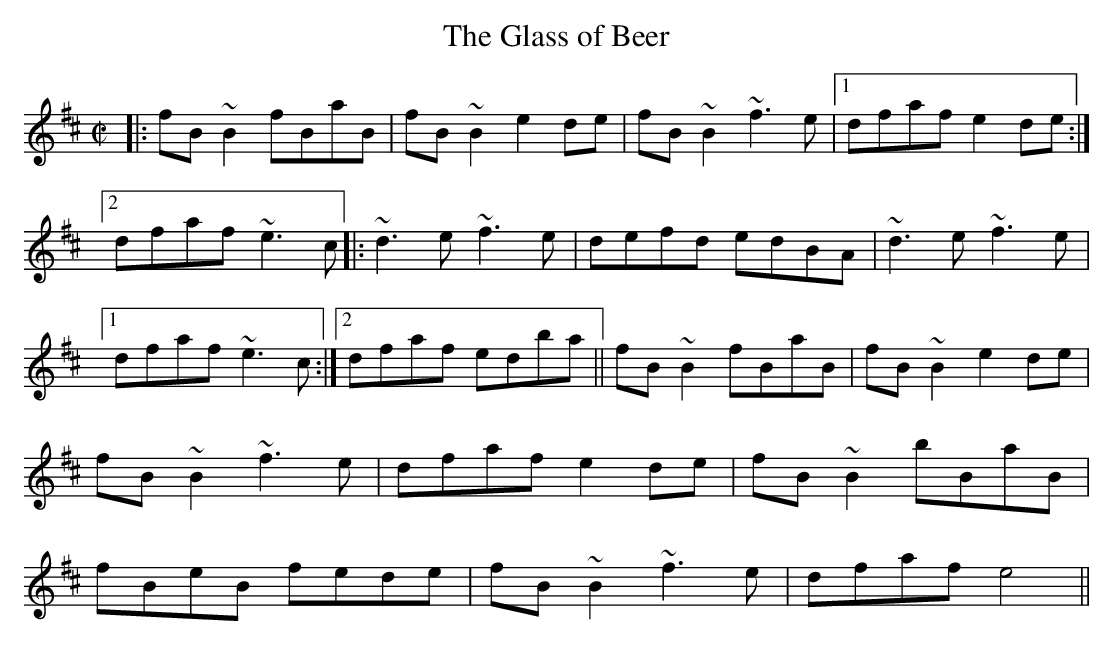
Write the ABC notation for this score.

X:1
T:Glass of Beer, The
M:C|
L:1/8
K:Bm
|:fB~B2 fBaB|fB~B2 e2de|fB~B2 ~f3e|1 dfaf e2de:|2 dfaf ~e3c\
|:~d3e ~f3e|defd edBA|~d3e ~f3e|1 dfaf ~e3c:|2 dfaf edba||\
fB~B2 fBaB|fB~B2 e2de|fB~B2 ~f3e|dfaf e2de|\
fB~B2 bBaB|fBeB fede|fB~B2 ~f3e|dfaf e4||
